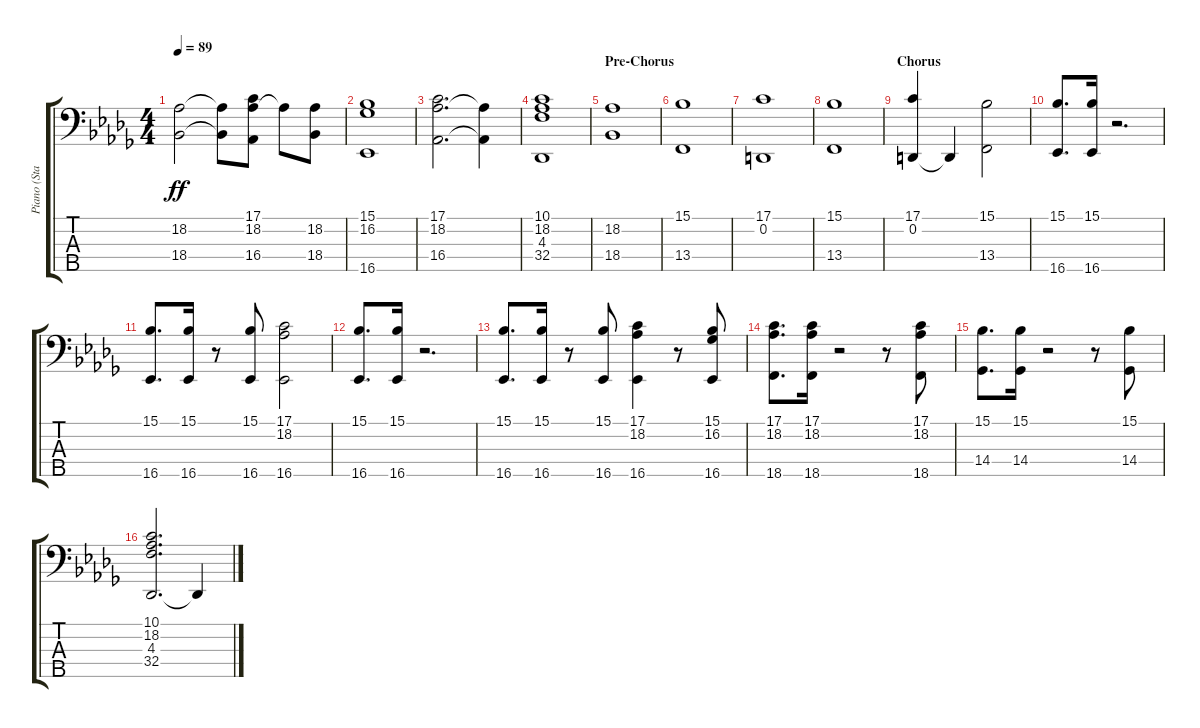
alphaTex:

\track ("Piano (Staff 2)" "Piano (Sta") {instrument electricpiano1}
\staff {score tabs}
\tuning (G2 D2 A1 E1 B0) {hide}
\ts (4 4)
\tempo 89
\clef f4
\ks bbminor
(18.2 18.4).2{dy ff} (18.2{t} 18.4{t}).8 (17.1 18.2 16.4).8 18.2{t}.8 (18.2 18.4).8 |
(15.1 16.2 16.5).1 |
(17.1 18.2 16.4).2{d} (18.2{t} 16.4{t}).4 |
(10.1 18.2 4.3 32.4).1 |
\section ("" "Pre-Chorus")
(18.2 18.4).1 |
(15.1 13.4).1 |
(17.1 0.2).1 |
(15.1 13.4).1 |
\section ("" "Chorus")
(17.1 0.2).4 0.2{t}.4 (15.1 13.4).2 |
(15.1 16.5).8{d} (15.1 16.5).16 r.2{d} |
(15.1 16.5).8{d} (15.1 16.5).16 r.8 (15.1 16.5).8 (17.1 18.2 16.5).2 |
(15.1 16.5).8{d} (15.1 16.5).16 r.2{d} |
(15.1 16.5).8{d} (15.1 16.5).16 r.8 (15.1 16.5).8 (17.1 18.2 16.5).4 r.8 (15.1 16.2 16.5).8 |
(17.1 18.2 18.5).8{d} (17.1 18.2 18.5).16 r.2 r.8 (17.1 18.2 18.5).8 |
(15.1 14.4).8{d} (15.1 14.4).16 r.2 r.8 (15.1 14.4).8 |
(10.1 18.2 4.3 32.4).2{d} 4.3{t}.4
